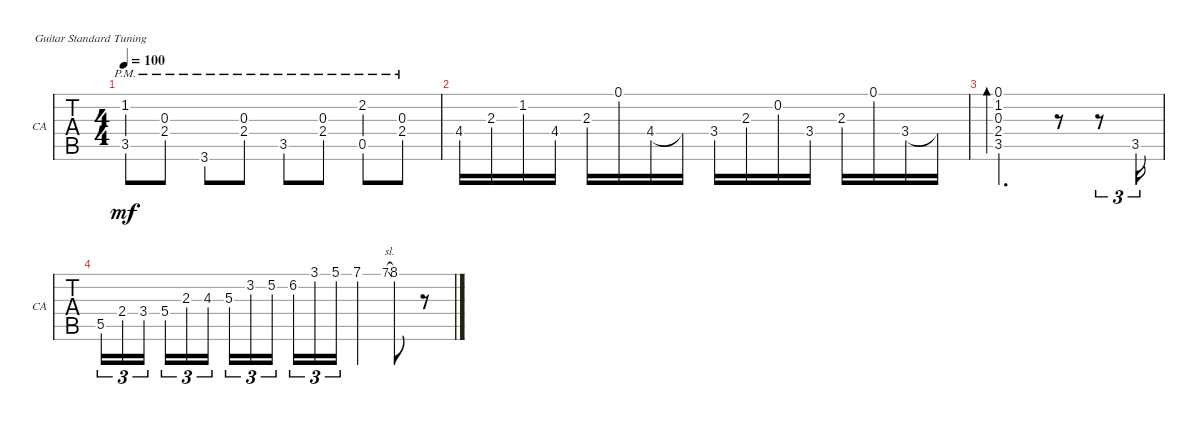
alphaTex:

\bracketExtendMode groupsimilarinstruments
\singleTrackTrackNamePolicy allsystems
\multiTrackTrackNamePolicy allsystems
\firstSystemTrackNameOrientation horizontal
\otherSystemsTrackNameOrientation horizontal
\track ("Chet Atkins" "CA") {instrument acousticguitarsteel}
\staff {tabs}
\tuning (E4 B3 G3 D3 A2 E2)
\ts (4 4)
\scale
0.521377
\tempo 100
\accidentals auto
\clef g2
\ottava regular
\simile none
\ks c
(1.2{pm} 3.5{pm}).8{dy mf} (0.3{pm} 2.4{pm}).8 3.6{pm}.8 (0.3{pm} 2.4{pm}).8 3.5{pm}.8 (0.3{pm} 2.4{pm}).8 (2.2{pm} 0.5{pm}).8 (0.3{pm} 2.4{pm}).8 |
\scale
0.516418 4.4{rf 1}.16 2.3{rf 2}.16 1.2{rf 3}.16 4.4{rf 1}.16 2.3{rf 2}.16 0.1{rf 3}.16 4.4{rf 1}.16 4.4{t}.16 3.4{rf 1}.16 2.3{rf 2}.16 0.2{rf 3}.16 3.4{rf 1}.16 2.3{rf 2}.16 0.1{rf 3}.16 3.4{rf 1}.16 3.4{t}.16 |
\scale
0.483586 (0.1 1.2 0.3 2.4 3.5).2{d bd 60} r.8 r.8{tu (3 2)} 3.5{rf 2}.16{tu (3 2)} |
\scale
0.842304 5.5{rf 1}.16{tu (3 2)} 2.4{rf 3}.16{tu (3 2)} 3.4{rf 2}.16{tu (3 2)} 5.4{rf 1}.16{tu (3 2)} 2.3{rf 3}.16{tu (3 2)} 4.3{rf 2}.16{tu (3 2)} 5.3{rf 1}.16{tu (3 2)} 3.2{rf 3}.16{tu (3 2)} 5.2{rf 2}.16{tu (3 2)} 6.2{rf 1}.16{tu (3 2)} 3.1{rf 3}.16{tu (3 2)} 5.1{rf 2}.16{tu (3 2)} 7.1{rf 1}.4 7.1{sl}.8{gr onbeat} 8.1.8 r.8 |
\scale
0.157864
